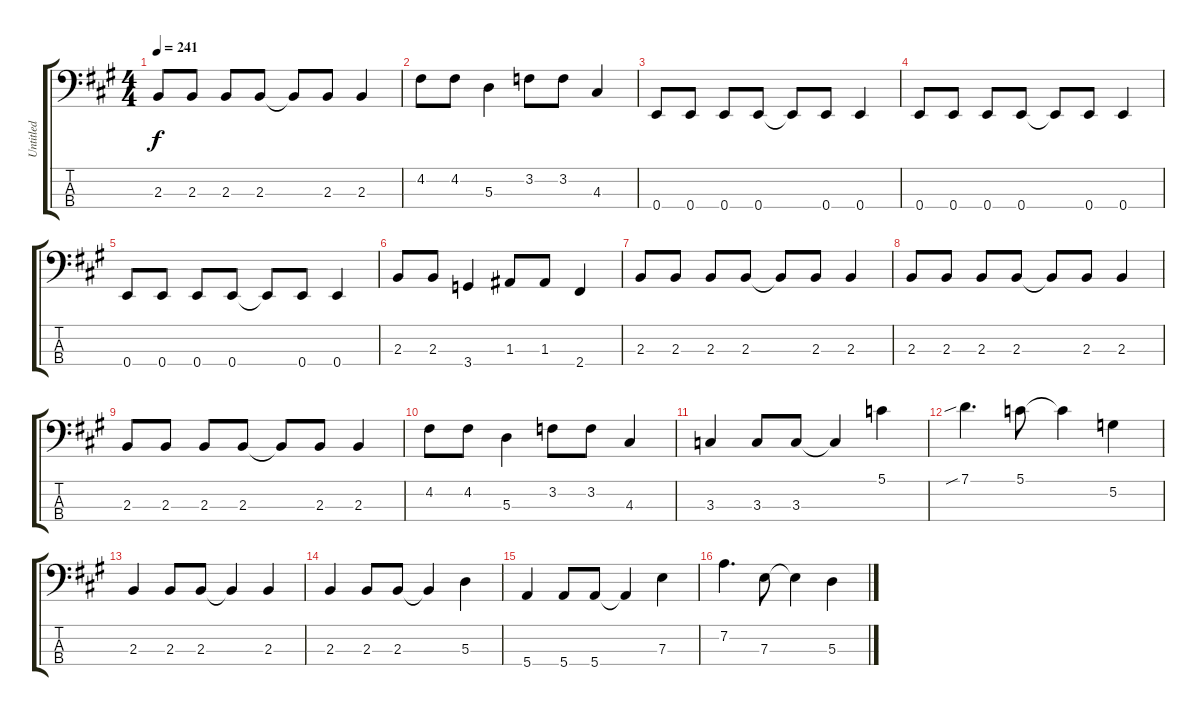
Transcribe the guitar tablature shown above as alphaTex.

\track ("Untitled" "Untitled") {instrument electricbassfinger}
\staff {score tabs}
\tuning (G2 D2 A1 E1) {hide}
\ts (4 4)
\tempo 241
\clef f4
\ks a
2.3.8{dy f} 2.3.8 2.3.8 2.3.8 2.3{t}.8 2.3.8 2.3.4 |
4.2.8 4.2.8 5.3.4 3.2.8 3.2.8 4.3.4 |
0.4.8 0.4.8 0.4.8 0.4.8 0.4{t}.8 0.4.8 0.4.4 |
0.4.8 0.4.8 0.4.8 0.4.8 0.4{t}.8 0.4.8 0.4.4 |
0.4.8 0.4.8 0.4.8 0.4.8 0.4{t}.8 0.4.8 0.4.4 |
2.3.8 2.3.8 3.4.4 1.3.8 1.3.8 2.4.4 |
2.3.8 2.3.8 2.3.8 2.3.8 2.3{t}.8 2.3.8 2.3.4 |
2.3.8 2.3.8 2.3.8 2.3.8 2.3{t}.8 2.3.8 2.3.4 |
2.3.8 2.3.8 2.3.8 2.3.8 2.3{t}.8 2.3.8 2.3.4 |
4.2.8 4.2.8 5.3.4 3.2.8 3.2.8 4.3.4 |
3.3.4 3.3.8 3.3.8 3.3{t}.4 5.1.4 |
7.1{sib}.4{d} 5.1.8 5.1{t}.4 5.2.4 |
2.3.4 2.3.8 2.3.8 2.3{t}.4 2.3.4 |
2.3.4 2.3.8 2.3.8 2.3{t}.4 5.3.4 |
5.4.4 5.4.8 5.4.8 5.4{t}.4 7.3.4 |
7.2.4{d} 7.3.8 7.3{t}.4 5.3.4
